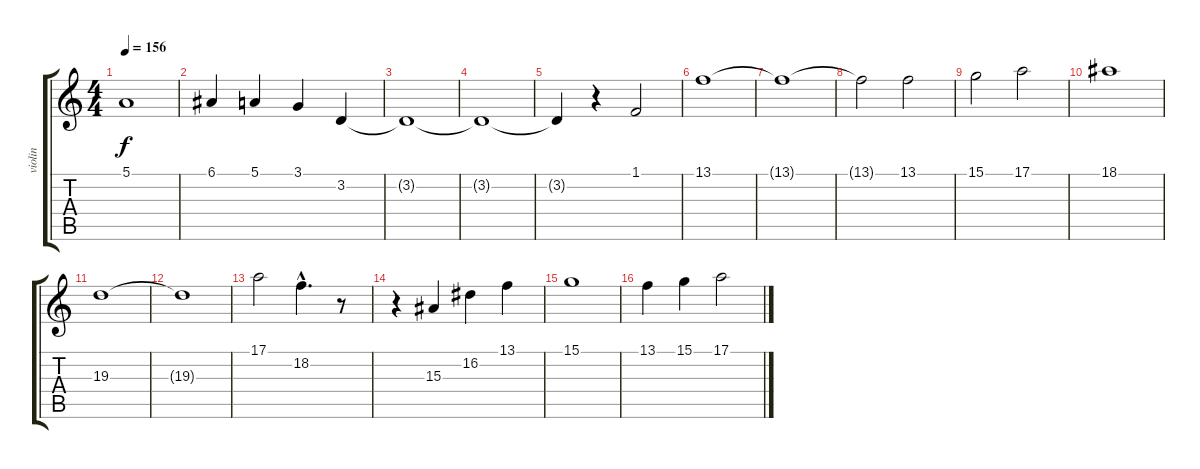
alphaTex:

\track ("violin" "violin") {instrument violin}
\staff {score tabs}
\tuning (E4 B3 G3 D3 A2 E2) {hide}
\ts (4 4)
\tempo 156
\clef g2
\ks c
5.1.1{dy f} |
6.1.4 5.1.4 3.1.4 3.2.4 |
3.2{t}.1 |
3.2{t}.1 |
3.2{t}.4 r.4 1.1.2 |
13.1.1 |
13.1{t}.1 |
13.1{t}.2 13.1.2 |
15.1.2 17.1.2 |
18.1.1 |
19.3.1 |
19.3{t}.1 |
17.1.2 18.2{hac}.4{d} r.8 |
r.4 15.3.4 16.2.4 13.1.4 |
15.1.1 |
13.1.4 15.1.4 17.1.2
